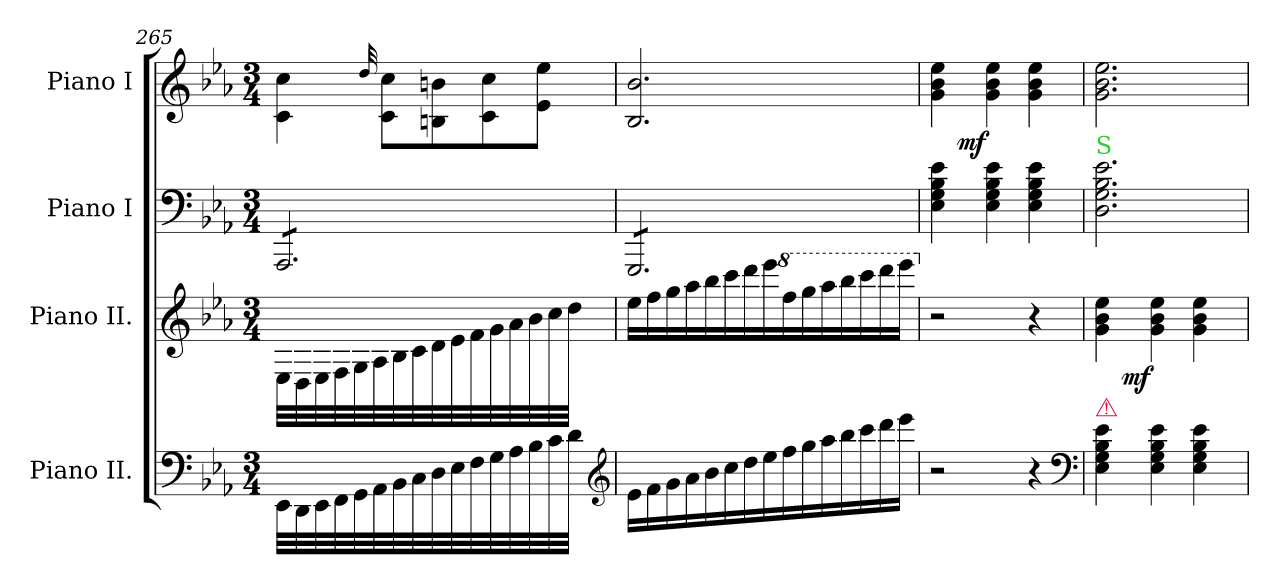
**kern	**kern	**dynam	**kern	**kern	**dynam
*part4	*part3	*part3	*part2	*part1	*part1
*staff4	*staff3	*staff3	*staff2	*staff1	*staff1
*I"Piano II.	*I"Piano II.	*	*I"Piano I	*I"Piano I	*
*clefF4	*clefG2	*	*clefF4	*clefG2	*
*k[b-e-a-]	*k[b-e-a-]	*	*k[b-e-a-]	*k[b-e-a-]	*
*M3/4	*M3/4	*	*M3/4	*M3/4	*
*Xtuplet	*Xtuplet	*	*	*	*
=265	=265	=265	=265	=265	=265
*	*	*	*tremolo	*	*
64%3EE-\LLL	64%3E-/LLL	.	8AAA-/L	4c\ 4cc\	.
64%3DD\	64%3D/	.	.	.	.
64%3EE-\	64%3E-/	.	.	.	.
.	.	.	8AAA-/	.	.
64%3FF\	64%3F/	.	.	.	.
64%3GG\	64%3G/	.	.	.	.
64%3AA-\	64%3A-/	.	.	.	.
.	.	.	.	32qqdd/	.
.	.	.	8AAA-/	8c\ 8cc\L	.
64%3BB-\	64%3B-/	.	.	.	.
64%3C\	64%3c\	.	.	.	.
64%3D\	64%3d\	.	8AAA-/	8Bn\ 8bn\	.
64%3E-\	64%3e-\	.	.	.	.
64%3F\	64%3f\	.	.	.	.
.	.	.	8AAA-/	8c\ 8cc\	.
64%3G\	64%3g\	.	.	.	.
64%3A-\	64%3a-\	.	.	.	.
64%3B-\	64%3b-\	.	.	.	.
.	.	.	8AAA-/J	8e-\ 8ee-\J	.
64%3c\	64%3cc\	.	.	.	.
64%3d\JJJ	64%3dd\JJJ	.	.	.	.
*clefG2	*	*	*	*	*
=266	=266	=266	=266	=266	=266
20e-\LL	20ee-\LL	.	8GGG/L	2.B-/ 2.b-/	.
20f\	20ff\	.	.	.	.
20g\	20gg\	.	.	.	.
.	.	.	8GGG/	.	.
20a-\	20aa-\	.	.	.	.
20b-\	20bb-\	.	.	.	.
20cc\	20ccc\	.	8GGG/	.	.
20dd\	20ddd\	.	.	.	.
20ee-\	20eee-\	.	.	.	.
.	.	.	8GGG/	.	.
*	*8va	*	*	*	*
20ff\	20fff\	.	.	.	.
20gg\	20ggg\	.	.	.	.
20aa-\	20aaa-\	.	8GGG/	.	.
20bb-\	20bbb-\	.	.	.	.
20ccc\	20cccc\	.	.	.	.
.	.	.	8GGG/J	.	.
*	*	*	*Xtremolo	*	*
20ddd\	20dddd\	.	.	.	.
20eee-\JJ	20eeee-\JJ	.	.	.	.
=267	=267	=267	=267	=267	=267
*	*X8va	*	*	*	*
*	*	*	*	*^	*
2r	2r	.	4E-\ 4G\ 4B-\ 4e-\	4g\ 4b-\ 4ee-\	8ryy	.
.	.	.	.	.	2ryy	mf
.	.	.	4E-\ 4G\ 4B-\ 4e-\	4g\ 4b-\ 4ee-\	.	.
4r	4r	.	4E-\ 4G\ 4B-\ 4e-\	4g\ 4b-\ 4ee-\	.	.
.	.	.	.	.	8ryy	.
*clefF4	*	*	*	*	*	*
=268	=268	=268	=268	=268	=268	=268
*	*^	*	*	*	*	*
!	!	!	!	!LO:TX:a:color=limegreen:t=S	!	!	!
!LO:TX:a:color=crimson:t=⚠	!	!	!	!	!	!	!
*	*	*	*	*	*v	*v	*
4E-\ 4G\ 4B-\ 4e-\	4g\ 4b-\ 4ee-\	8ryy	.	2.D\ 2.G\ 2.B-\ 2.e-\	2.g\ 2.b-\ 2.ee-\	.
.	.	2ryy	mf	.	.	.
4E-\ 4G\ 4B-\ 4e-\	4g\ 4b-\ 4ee-\	.	.	.	.	.
4E-\ 4G\ 4B-\ 4e-\	4g\ 4b-\ 4ee-\	.	.	.	.	.
.	.	8ryy	.	.	.	.
*	*v	*v	*	*	*	*
=	=	=	=	=	=
*-	*-	*-	*-	*-	*-
